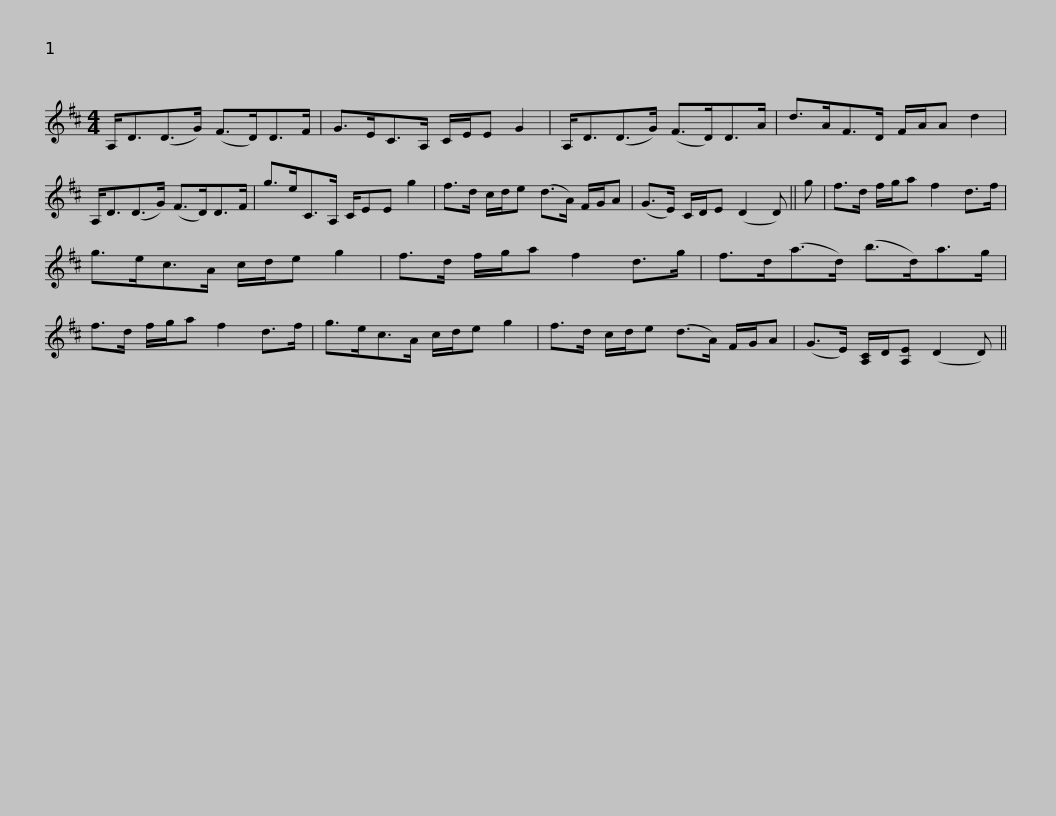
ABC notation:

X:1
L:1/8
M:4/4
I:linebreak $
K:D
V:1 treble
V:1
 A,<D(D>G) (F>D)D>F | G>EC>A, C/E/E G2 | A,<D(D>G) (F>D)D>A | d>AF>D F/A/A d2 |$ A,<D(D>G) (F>D)D>F | %5
 g>eC>A, C/EE g2 | f>d c/d/e (d>A) F/G/A | (G>E) C/D/E (D2 D) || g |$ f>d f/g/a f2 d>f | %10
 g>ec>A c/d/e g2 | f>d f/g/a f2 d>g | f>d(a>d) (b>d)a>g | f>d f/g/a f2 d>f |$ g>ec>A c/d/e g2 | %15
 f>d c/d/e (d>A) F/G/A | (G>E) [A,C]/D/[A,E] (D2 D) || %17
